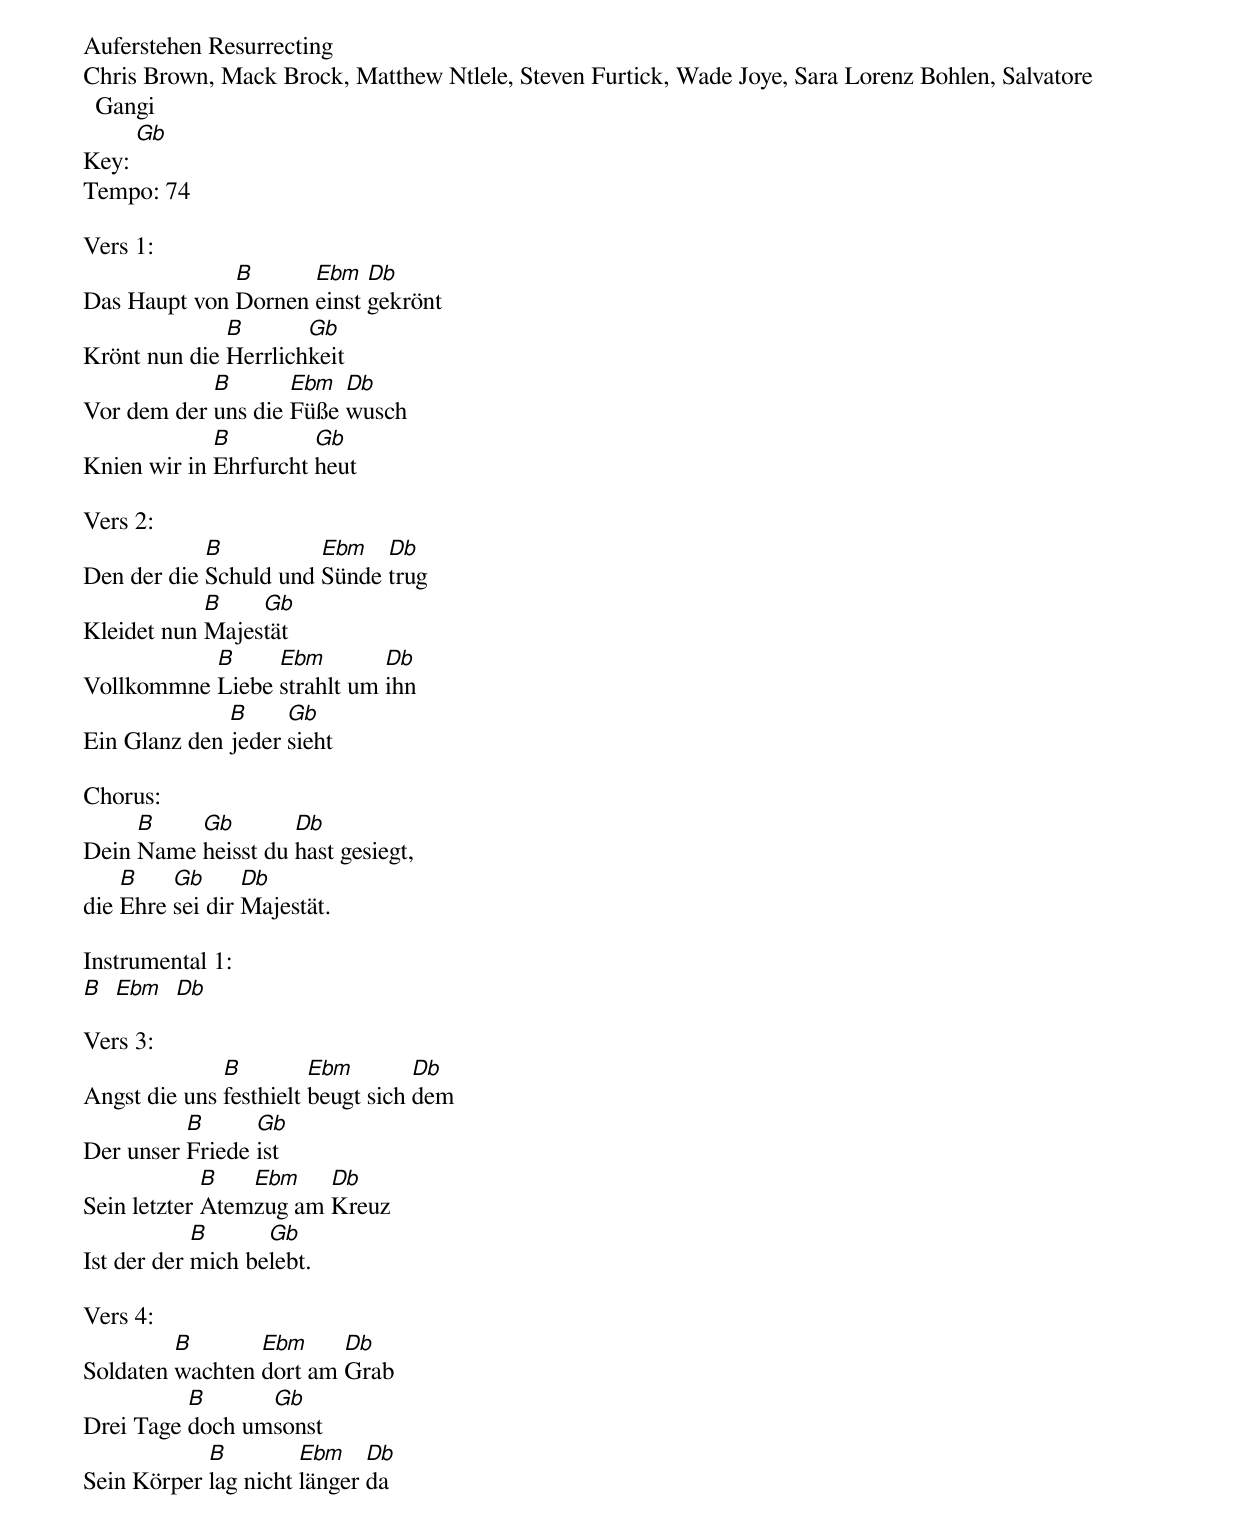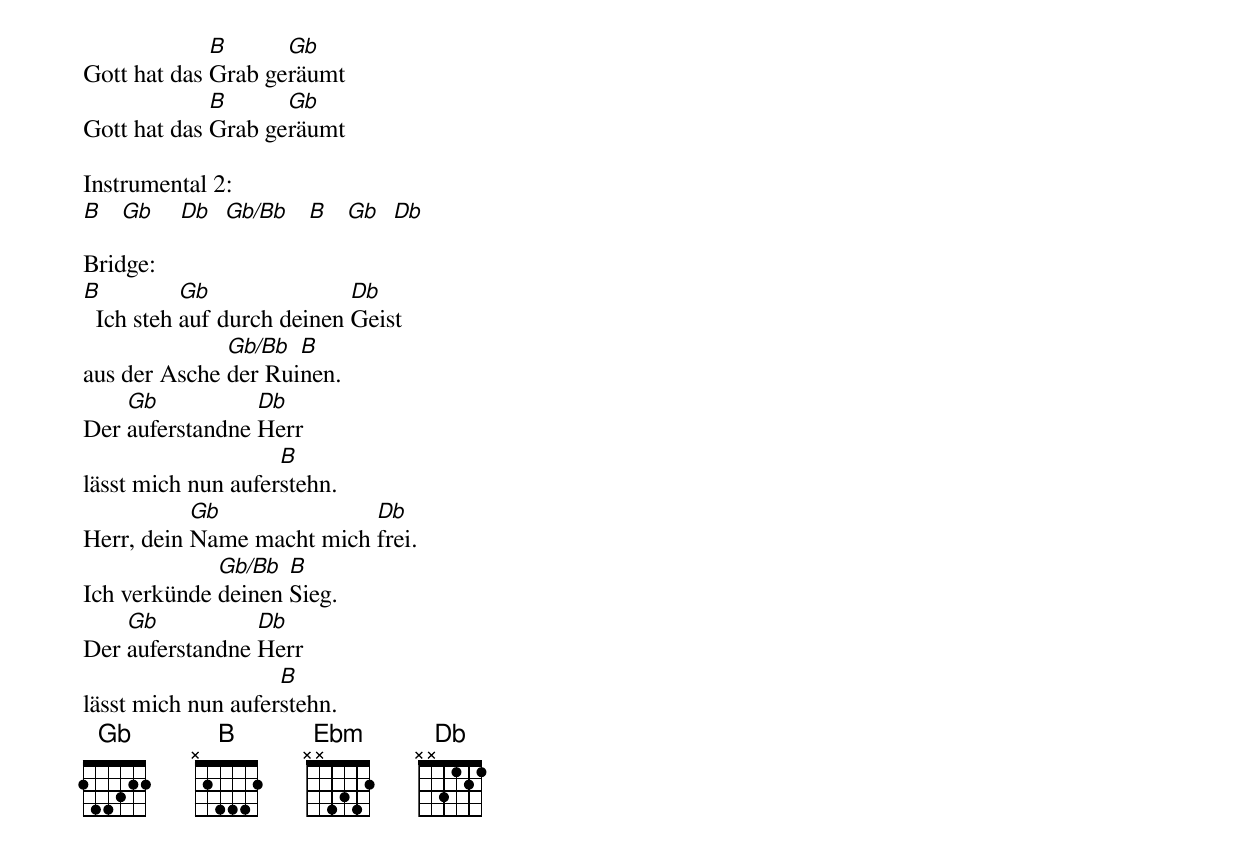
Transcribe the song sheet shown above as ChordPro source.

Auferstehen Resurrecting
Chris Brown, Mack Brock, Matthew Ntlele, Steven Furtick, Wade Joye, Sara Lorenz Bohlen, Salvatore Gangi
Key: [Gb]
Tempo: 74

Vers 1:
Das Haupt von [B]Dornen [Ebm]einst [Db]gekrönt
Krönt nun die [B]Herrlich[Gb]keit
Vor dem der [B]uns die [Ebm]Füße [Db]wusch
Knien wir in [B]Ehrfurcht [Gb]heut

Vers 2:
Den der die [B]Schuld und [Ebm]Sünde [Db]trug
Kleidet nun [B]Majes[Gb]tät
Vollkommne [B]Liebe [Ebm]strahlt um [Db]ihn
Ein Glanz den [B]jeder [Gb]sieht

Chorus:
Dein [B]Name [Gb]heisst du [Db]hast gesiegt,
die [B]Ehre [Gb]sei dir [Db]Majestät.

Instrumental 1:
[B]  [Ebm]  [Db]

Vers 3:
Angst die uns [B]festhielt [Ebm]beugt sich [Db]dem
Der unser [B]Friede [Gb]ist
Sein letzter [B]Atem[Ebm]zug am [Db]Kreuz
Ist der der [B]mich be[Gb]lebt.

Vers 4:
Soldaten [B]wachten [Ebm]dort am [Db]Grab
Drei Tage [B]doch um[Gb]sonst
Sein Körper [B]lag nicht [Ebm]länger [Db]da
Gott hat das [B]Grab ge[Gb]räumt
Gott hat das [B]Grab ge[Gb]räumt

Instrumental 2:
[B]   [Gb]    [Db]  [Gb/Bb]   [B]   [Gb]  [Db]

Bridge:
[B]  Ich steh [Gb]auf durch deinen [Db]Geist
aus der Asche [Gb/Bb]der Rui[B]nen.
Der [Gb]auferstandne [Db]Herr
lässt mich nun aufer[B]stehn.
Herr, dein [Gb]Name macht mich [Db]frei.
Ich verkünde [Gb/Bb]deinen [B]Sieg.
Der [Gb]auferstandne [Db]Herr
lässt mich nun aufer[B]stehn.
